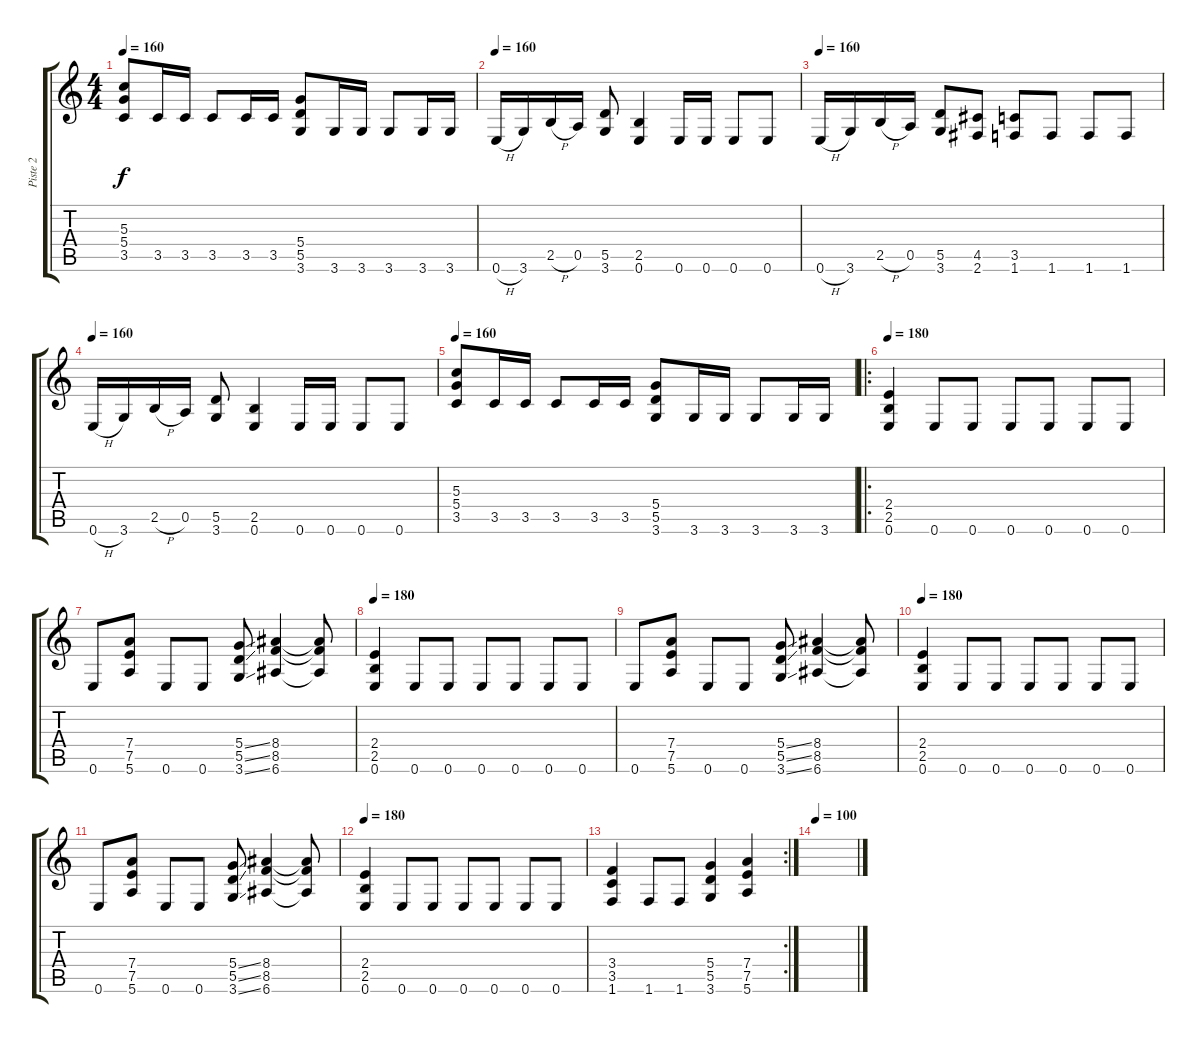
\track ("Piste 2" "Piste 2") {instrument distortionguitar}
\staff {score tabs}
\tuning (E4 B3 G3 D3 A2 E2) {hide}
\ts (4 4)
\tempo 160
\clef g2
\ks c
(5.3 5.4 3.5).8{dy f} 3.5.16 3.5.16 3.5.8 3.5.16 3.5.16 (5.4 5.5 3.6).8 3.6.16 3.6.16 3.6.8 3.6.16 3.6.16 |
\tempo 160
0.6{h}.16 3.6.16 2.5{h}.16 0.5.16 (5.5 3.6).8 (2.5 0.6).4 0.6.16 0.6.16 0.6.8 0.6.8 |
\tempo 160
0.6{h}.16 3.6.16 2.5{h}.16 0.5.16 (5.5 3.6).8 (4.5 2.6).8 (3.5 1.6).8 1.6.8 1.6.8 1.6.8 |
\tempo 160
0.6{h}.16 3.6.16 2.5{h}.16 0.5.16 (5.5 3.6).8 (2.5 0.6).4 0.6.16 0.6.16 0.6.8 0.6.8 |
\tempo 160
(5.3 5.4 3.5).8 3.5.16 3.5.16 3.5.8 3.5.16 3.5.16 (5.4 5.5 3.6).8 3.6.16 3.6.16 3.6.8 3.6.16 3.6.16 |
\ro
\tempo 180
(2.4 2.5 0.6).4 0.6.8 0.6.8 0.6.8 0.6.8 0.6.8 0.6.8 |
0.6.8 (7.4 7.5 5.6).8 0.6.8 0.6.8 (5.4{ss} 5.5{ss} 3.6{ss}).8 (8.4 8.5 6.6).4 (8.4{t} 8.5{t} 6.6{t}).8 |
\tempo 180
(2.4 2.5 0.6).4 0.6.8 0.6.8 0.6.8 0.6.8 0.6.8 0.6.8 |
0.6.8 (7.4 7.5 5.6).8 0.6.8 0.6.8 (5.4{ss} 5.5{ss} 3.6{ss}).8 (8.4 8.5 6.6).4 (8.4{t} 8.5{t} 6.6{t}).8 |
\tempo 180
(2.4 2.5 0.6).4 0.6.8 0.6.8 0.6.8 0.6.8 0.6.8 0.6.8 |
0.6.8 (7.4 7.5 5.6).8 0.6.8 0.6.8 (5.4{ss} 5.5{ss} 3.6{ss}).8 (8.4 8.5 6.6).4 (8.4{t} 8.5{t} 6.6{t}).8 |
\tempo 180
(2.4 2.5 0.6).4 0.6.8 0.6.8 0.6.8 0.6.8 0.6.8 0.6.8 |
\rc 2
(3.4 3.5 1.6).4 1.6.8 1.6.8 (5.4 5.5 3.6).4 (7.4 7.5 5.6).4 |
\tempo 100
